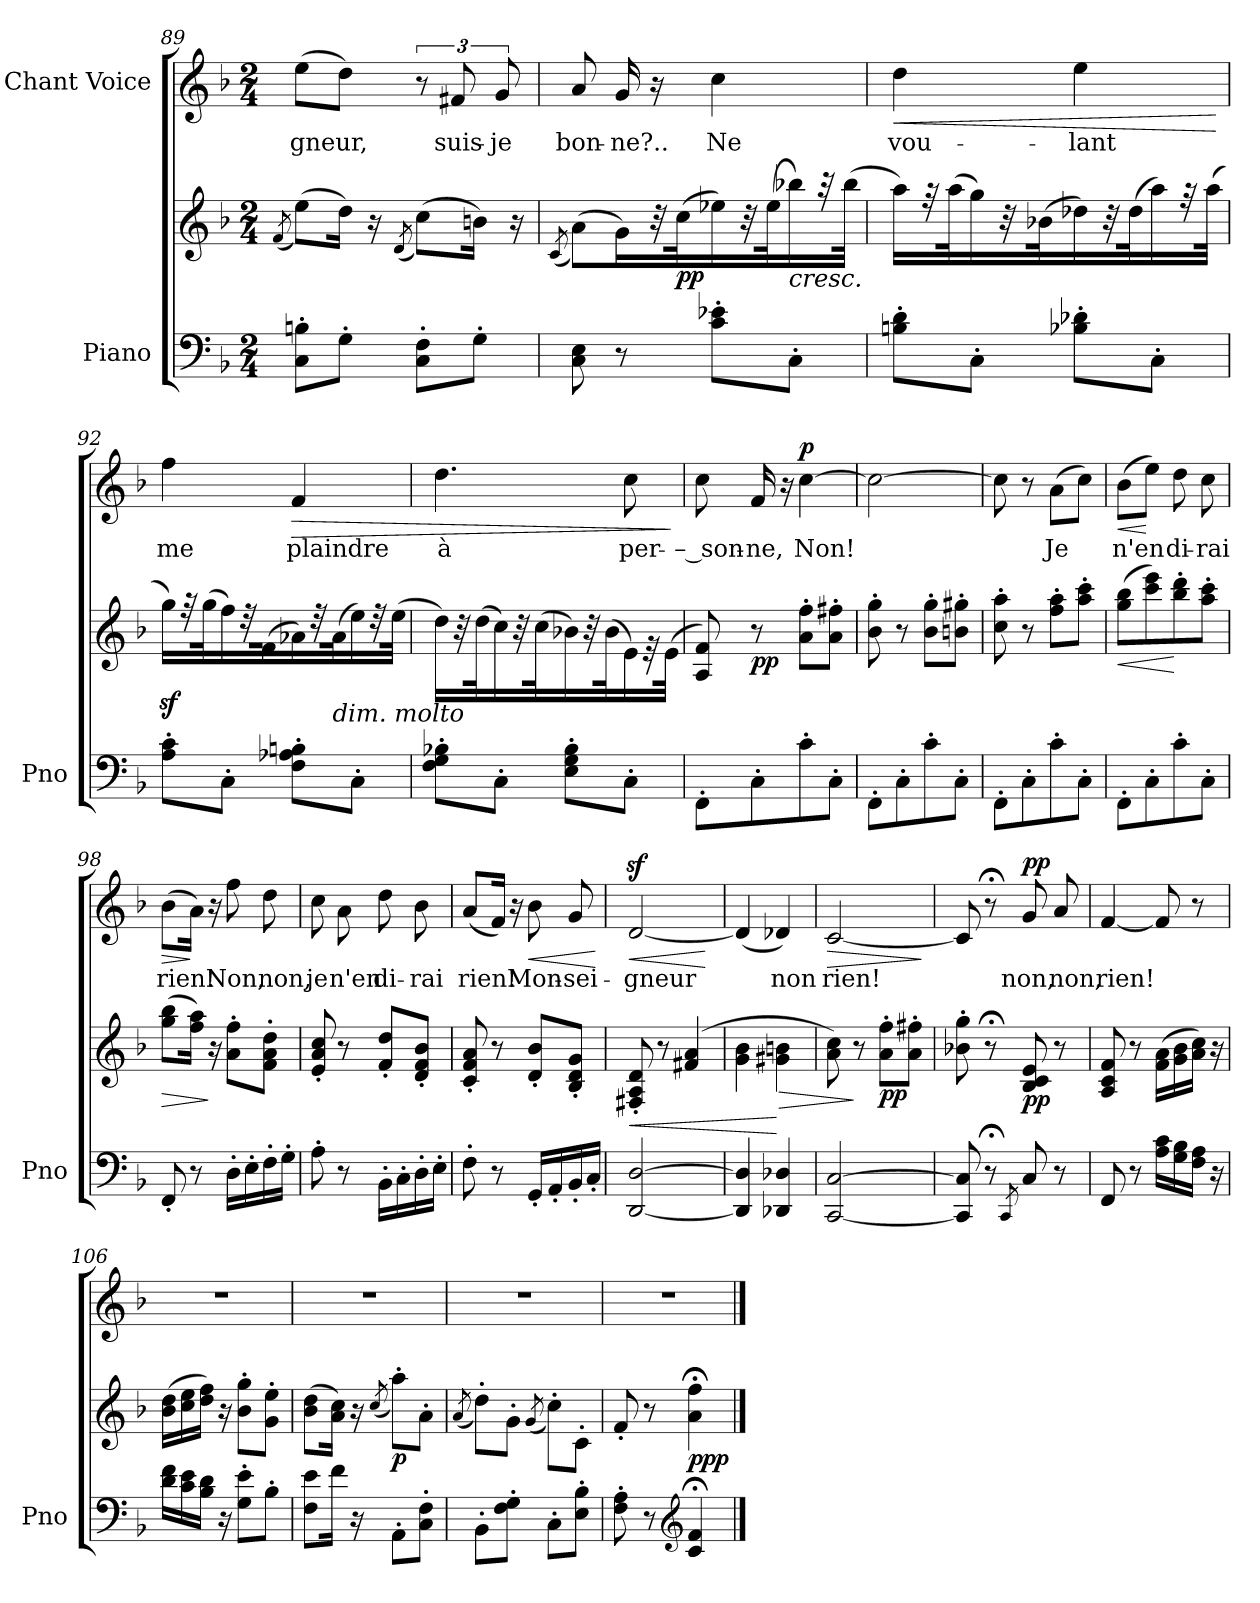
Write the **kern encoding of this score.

**kern	**kern	**dynam	**kern	**text	**dynam
*part2	*part2	*part2	*part1	*part1	*part1
*staff3	*staff2	*staff2/3	*staff1	*staff1	*staff1
*I"Piano	*	*	*I"Chant Voice	*	*
*I'Pno	*	*	*	*	*
*clefF4	*clefG2	*	*clefG2	*	*
*k[b-]	*k[b-]	*	*k[b-]	*	*
*M2/4	*M2/4	*	*M2/4	*	*
=89	=89	=89	=89	=89	=89
.	(8qf/	.	.	.	.
8C\' 8Bn\'L	(8ee\L)	.	(8ee\L	-gneur,	.
8G'\J	16dd\Jk)	.	8dd\J)	.	.
.	16r	.	.	.	.
.	(8qd/	.	.	.	.
8C\' 8F\'L	(8cc\L)	.	12r	.	.
.	.	.	12f#X/	suis-	.
8G'\J	16bn\Jk)	.	.	.	.
.	.	.	12g/	-je	.
.	16r	.	.	.	.
=90	=90	=90	=90	=90	=90
.	(8qc/	.	.	.	.
8C\ 8E\	(8a/L)	.	8a/	bon-	.
8r	16g/Jk)	.	16g/	-ne?..	.
.	32r	.	16r	.	.
!	!	!LO:DY:b	!	!	!
.	(32cc\	pp	.	.	.
8c\' 8e-X\'L	16ee-X\LL)	.	4cc\	Ne	.
.	32r	.	.	.	.
.	(32ee-\J	.	.	.	.
!	!LO:TX:b:i:t=cresc.	!	!	!	!
8C'\J	16bb-X\)	.	.	.	.
.	32r	.	.	.	.
.	(32bb-\JJJ	.	.	.	.
=91	=91	=91	=91	=91	=91
!	!	!	!	!	!LO:HP:b
8Bn\' 8d\'L	16aa\LL)	.	4dd\	vou-	<
.	32r	.	.	.	.
.	(32aa\J	.	.	.	.
8C'\J	16gg\)	.	.	.	.
.	32r	.	.	.	.
.	(32b-X\JJJ	.	.	.	.
8B-X\' 8d-X\'L	16dd-X\LL)	.	4ee\	-lant	.
.	32r	.	.	.	.
.	(32dd-\J	.	.	.	.
8C'\J	16aa\)	.	.	.	.
.	32r	.	.	.	.
.	(32aa\JJJ	.	.	.	.
.	.	.	.	.	[
=92	=92	=92	=92	=92	=92
8A\' 8c\'L	16ggz<\LL)	.	4ff\	me	.
.	32r	.	.	.	.
.	(32gg\J	.	.	.	.
8C'\J	16ff\)	.	.	.	.
.	32r	.	.	.	.
.	(32f\JJJ	.	.	.	.
!	!	!	!	!	!LO:HP:b
8F\' 8A-X\' 8Bn\'L	16a-X\LL)	.	4f/	plaindre	>
.	32r	.	.	.	.
!	!LO:TX:b:i:t=dim.  molto	!	!	!	!
.	(32a-\J	.	.	.	.
8C'\J	16ee\)	.	.	.	.
.	32r	.	.	.	.
.	(32ee\JJJ	.	.	.	.
=93	=93	=93	=93	=93	=93
8F\' 8G\' 8B-X\'L	16dd\LL)	.	4.dd\	à	.
.	32r	.	.	.	.
.	(>32dd\J	.	.	.	.
8C'\J	16cc\)	.	.	.	.
.	32r	.	.	.	.
.	(32cc\JJJ	.	.	.	.
8E\' 8G\' 8B-\'L	16b-X\LL)	.	.	.	.
.	32r	.	.	.	.
.	(32b-\J	.	.	.	.
8C'\J	16e\)	.	8cc\	per-	.
.	32r	.	.	.	.
.	(32e\JJJ	.	.	.	.
.	.	.	.	.	]
=94	=94	=94	=94	=94	=94
8FF'\L	8A/ 8f/)	.	8cc\	-– son-	.
!	!	!LO:DY:b	!	!	!
8C'\	8r	pp	16f/	-ne,	.
.	.	.	16r	.	.
!	!	!	!	!	!LO:DY:a
8c'\	8a\' 8ff\'L	.	[4cc\	Non!	p
8C'\J	8a\' 8ff#X\'J	.	.	.	.
=95	=95	=95	=95	=95	=95
8FF'\L	8b-\' 8gg\'	.	2cc\_	.	.
8C'\	8r	.	.	.	.
8c'\	8b-\' 8gg\'L	.	.	.	.
8C'\J	8bn\' 8gg#X\'J	.	.	.	.
=96	=96	=96	=96	=96	=96
8FF'\L	8cc\' 8aa\'	.	8cc\]	.	.
8C'\	8r	.	8r	.	.
8c'\	8ff\' 8aa\'L	.	(8a\L	Je	.
8C'\J	8aa\' 8ccc\'J	.	8cc\J)	.	.
=97	=97	=97	=97	=97	=97
!	!	!LO:HP:b	!	!	!LO:HP:b
8FF'\L	(8gg\ 8bb-\L	<	(8b-\L	n'en	<
8C'\	8ccc\ 8eee\)	.	8ee\J)	.	[
8c'\	8bb-\' 8ddd\'	[	8dd\	di-	.
8C'\J	8aa\' 8ccc\'J	.	8cc\	-rai	.
=98	=98	=98	=98	=98	=98
!	!	!LO:HP:b	!	!	!LO:HP:b
8FF'/	(8gg\ 8bb-\L	>	(8b-\L	rien!	>
8r	16ff\ 16aa\Jk)	.	16a\Jk)	.	]
.	16r	]	16r	.	.
16D'\LL	8a\' 8ff\'L	.	8ff\	Non,	.
16E'\	.	.	.	.	.
16F'\	8f\' 8a\' 8dd\'J	.	8dd\	non,	.
16G'\JJ	.	.	.	.	.
=99	=99	=99	=99	=99	=99
8A'\	8e/' 8a/' 8cc/'	.	8cc\	je	.
8r	8r	.	8a\	n'en	.
16BB-'\LL	8f/' 8dd/'L	.	8dd\	di-	.
16C'\	.	.	.	.	.
16D'\	8d/' 8f/' 8b-/'J	.	8b-\	-rai	.
16E'\JJ	.	.	.	.	.
=100	=100	=100	=100	=100	=100
8F'\	8c/' 8f/' 8a/'	.	(8a/L	rien!	.
8r	8r	.	16f/Jk)	.	.
.	.	.	16r	.	.
!	!	!	!	!	!LO:HP:b
16GG'/LL	8d/' 8b-/'L	.	8b-\	Mon-	<
16AA'/	.	.	.	.	.
16BB-'/	8B-/' 8d/' 8g/'J	.	8g/	-sei-	.
16C'/JJ	.	.	.	.	.
.	.	.	.	.	[
=101	=101	=101	=101	=101	=101
!	!	!LO:HP:b	!	!	!LO:HP:b
[2DD/ [2D/	8F#X/' 8A/' 8d/'	<	[2dz>/	-gneur	<
.	8r	.	.	.	.
.	(4f#X/ 4a/	.	.	.	.
.	.	.	.	.	[
=102	=102	=102	=102	=102	=102
4DD/] 4D/]	4g\ 4b-\	.	(4d/]	.	.
!	!	!LO:HP:n=1:b	!	!	!
4DD-X/ 4D-X/	4g#X\ 4bn\	[ >	4d-X/)	non	.
=103	=103	=103	=103	=103	=103
!	!	!	!	!	!LO:HP:b
[2CC/ [2C/	8a\ 8cc\)	.	[2c/	rien!	>
.	8r	]	.	.	.
!	!	!LO:DY:b	!	!	!
.	8a\' 8ff\'L	pp	.	.	.
.	8a\' 8ff#X\'J	.	.	.	.
.	.	.	.	.	]
=104	=104	=104	=104	=104	=104
8CC/] 8C/]	8b-X\' 8gg\'	.	8c/]	.	.
8r;<	8r;<	.	8r;<	.	.
8qCC/	.	.	.	.	.
!	!	!LO:DY:b	!	!	!LO:DY:a
8C/	8B-/ 8c/ 8e/	pp	8g/	non,	pp
8r	8r	.	8a/	non,	.
=105	=105	=105	=105	=105	=105
8FF/	8A/ 8c/ 8f/	.	[4f/	rien!	.
8r	8r	.	.	.	.
16A\ 16c\LL	(16f\ 16a\LL	.	8f/]	.	.
16G\ 16B-\	16g\ 16b-\	.	.	.	.
16F\ 16A\JJ	16a\ 16cc\JJ)	.	8r	.	.
16r	16r	.	.	.	.
=106	=106	=106	=106	=106	=106
16d\ 16f\LL	(16b-\ 16dd\LL	.	2r	.	.
16c\ 16e\	16cc\ 16ee\	.	.	.	.
16B-\ 16d\JJ	16dd\ 16ff\JJ)	.	.	.	.
16r	16r	.	.	.	.
8G\' 8e\'L	8b-\' 8gg\'L	.	.	.	.
8B-'\J	8g\' 8ee\'J	.	.	.	.
=107	=107	=107	=107	=107	=107
8F\ 8e\L	(8b-\ 8dd\L	.	2r	.	.
16f\Jk	16a\ 16cc\Jk)	.	.	.	.
16r	16r	.	.	.	.
.	(8qcc/	.	.	.	.
!	!	!LO:DY:b	!	!	!
8AA'\L	8aa'\L)	p	.	.	.
8C\' 8F\'J	8a'\J	.	.	.	.
=108	=108	=108	=108	=108	=108
.	(8qa/	.	.	.	.
8BB-'\L	8dd'\L)	.	2r	.	.
8F\' 8G\'J	8g'\J	.	.	.	.
.	(8qg/	.	.	.	.
8C'\L	8cc'\L)	.	.	.	.
8E\' 8B-\'J	8c'\J	.	.	.	.
=109	=109	=109	=109	=109	=109
8F\' 8A\'	8f'/	.	2r	.	.
8r	8r	.	.	.	.
*clefG2	*	*	*	*	*
!	!	!LO:DY:b	!	!	!
4c/;< 4f/;<	4a\;< 4ff\;<	ppp	.	.	.
==	==	==	==	==	==
*-	*-	*-	*-	*-	*-
